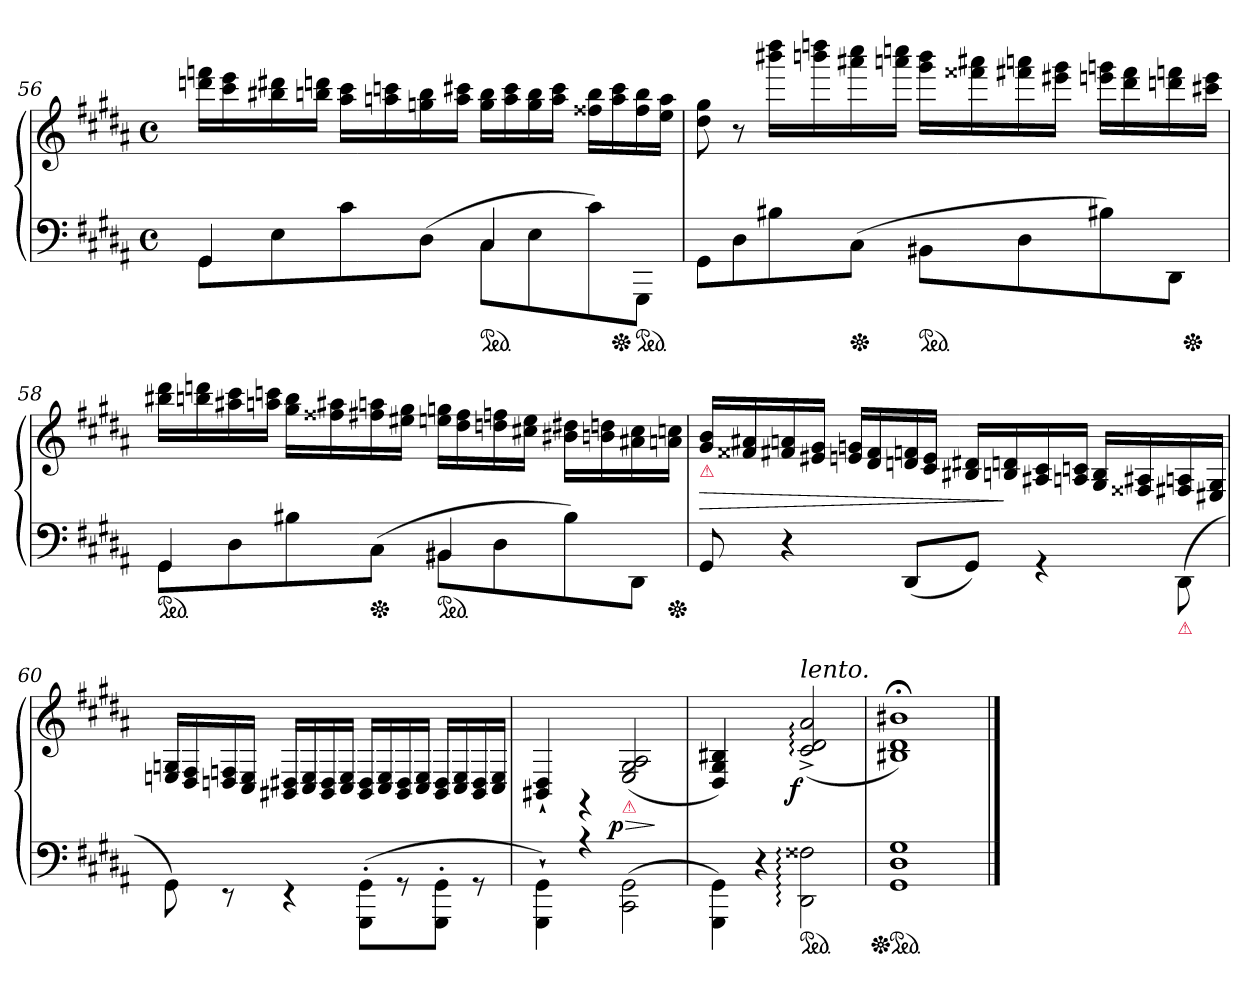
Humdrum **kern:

**kern	**kern	**dynam
*part1	*part1	*part1
*staff2	*staff1	*staff1/2
*clefF4	*clefG2	*
*k[f#c#g#d#a#]	*k[f#c#g#d#a#]	*
*M4/4	*M4/4	*
*met(c)	*met(c)	*
=56	=56	=56
*^	*	*
4GG#	8GG#L	16dddn 16fffnLL	.
.	.	16ccc# 16eee	.
.	8E	16bb#X 16ddd#X	.
.	.	16bbn 16dddnJJ	.
4ryy	8c#	16aa# 16ccc#LL	.
.	.	16aan 16cccn	.
.	(>8D#J	16ggn 16bb	.
.	.	16aa 16ccc#XJJ	.
!LO:TX:a:color=crimson:t=⚠	!	!	!
*ped	*	*	*
4C#	8C#\L	16gg 16bbLL	.
.	.	16aa 16ccc#	.
.	8E\	16gg 16bb	.
.	.	16aa 16ccc#JJ	.
4ryy	8c#\)	16ff##X 16bbLL	.
*Xped	*	*	*
.	.	16aa 16ccc#	.
*ped	*	*	*
.	8GGG#/J	16ff## 16bb	.
.	.	16ee 16aaJJ	.
*v	*v	*	*
=57	=57	=57
*	*^	*
8GG#\L	8dd# 8gg#	2ryy	.
8D#	8r	.	.
8B#X	16bbb#X 16dddd#LL	.	.
.	16bbbn 16ddddn	.	.
*Xped	*	*	*
(>8C#J	16aaa#X 16cccc#	.	.
.	16aaan 16ccccnJJ	.	.
!LO:TX:a:color=crimson:t=⚠	!	!	!
*ped	*	*	*
8BB#X\L	16ggg# 16bbbLL	4ryy	.
.	16fff##X 16aaa#X	.	.
8D#\	16fff#X 16aaan	.	.
.	16eee#X 16ggg#JJ	.	.
8B#X\)	16eeen 16gggnLL	8ryy	.
.	16ddd# 16fff#	.	.
8DD#/J	16dddn 16fffn	32ryy	.
*Xped	*	*	*
.	.	16.ryy	.
.	16ccc#X 16eeeJJ	.	.
=58	=58	=58	=58
*^	*	*	*
!	!	!LO:TX:a:i:t=loco.	!	!
*	*	*v	*v	*
*ped	*	*	*
4GG#	8GG#L	16bb#X 16ddd#LL	.
.	.	16bbn 16dddn	.
.	8D#	16aa#X 16ccc#	.
.	.	16aan 16cccnJJ	.
4ryy	8B#X	16gg# 16bbLL	.
.	.	16ff##X 16aa#X	.
*Xped	*	*	*
.	(>8C#J	16ff#X 16aan	.
.	.	16ee#X 16gg#JJ	.
!LO:TX:a:color=crimson:t=⚠	!	!	!
*ped	*	*	*
4BB#X	8BB#X\L	16een 16ggnLL	.
.	.	16dd# 16ff#	.
.	8D#\	16ddn 16ffn	.
.	.	16cc#X 16eeJJ	.
4ryy	8B#\)	16b#X 16dd#XLL	.
.	.	16bn 16ddn	.
.	8DD#/J	16a#X 16cc#	.
*Xped	*	*	*
.	.	16an 16ccnJJ	.
*v	*v	*	*
=59	=59	=59
!	!LO:TX:b:color=crimson:t=⚠	!
!	!	!LO:HP:b
8GG#	16g# 16bLL	>
.	16f##X 16a#X	.
4r	16f#X 16an	.
.	16e#X 16g#JJ	.
.	16en 16gnLL	.
.	16d# 16f#	.
(<8DD#L	16dn 16fn	.
.	16c# 16eJJ	.
8GG#J)	16B#X 16d#XLL	.
.	16Bn 16dn	]
4rGG	16A#X/ 16c#/	.
.	16An/ 16cn/JJ	.
.	16G#/ 16B/LL	.
.	16F##X/ 16A#X/	.
!LO:TX:b:color=crimson:t=⚠	!	!
(>8DD#\	16F#X/ 16An/	.
.	16E#X/ 16G#/JJ	.
=60	=60	=60
8GG#\)	16En/ 16Gn/LL	.
.	16D#/ 16F#/	.
8rEE	16Dn/ 16Fn/	.
.	16C#/ 16E/JJ	.
4rEE	16BB#X/ 16D#X/LL	.
.	16C#/ 16E/	.
.	16BB#/ 16D#/	.
.	16C#/ 16E/JJ	.
(<8GGG#'<\ 8GG#'<\L	16BB#/ 16D#/LL	.
.	16C#/ 16E/	.
8rGG	16BB#/ 16D#/	.
.	16C#/ 16E/JJ	.
8GGG#'< 8GG#'<J	16BB#/ 16D#/LL	.
.	16C#/ 16E/	.
8rGG	16BB#/ 16D#/	.
.	16C#/ 16E/JJ	.
=61	=61	=61
4GGG#`<\ 4GG#`<\)	4BB#X`>/ 4D#`>/	.
4rA	4rGG	.
!	!LO:TX:b:color=crimson:t=⚠	!
!	!	!LO:DY:n=1:rj
(<2CC#\ 2GG#\	(>2E/ 2G#/ 2A#/	> p
.	.	]
=62	=62	=62
4GGG#\ 4GG#\)	4D#/ 4G#/ 4B#X/)	.
4r	4ryy	.
!	!LO:TX:a:i:t=lento.	!
!	!	!LO:DY:rj
*ped	*	*
2DD#:\ 2F##X:\	(>2c#:^< 2d#:^< 2a#:^<	f
=63	=63	=63
*Xped	*	*
*ped	*	*
1GG# 1D# 1G#	1B#X;< 1d#;< 1b#X;<)	.
==	==	==
*-	*-	*-
